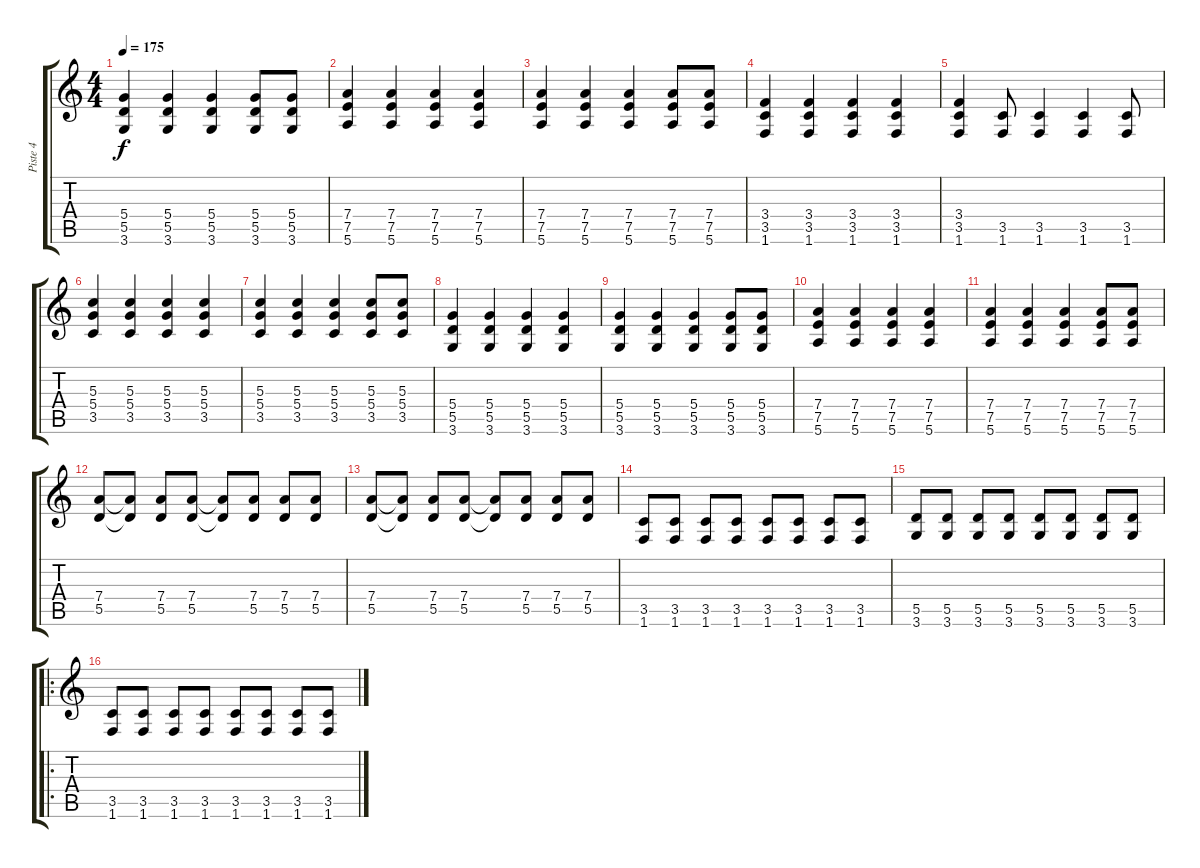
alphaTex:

\track ("Piste 4" "Piste 4") {instrument overdrivenguitar}
\staff {score tabs}
\tuning (E4 B3 G3 D3 A2 E2) {hide}
\ts (4 4)
\tempo 175
\clef g2
\ks c
(5.4 5.5 3.6).4{dy f} (5.4 5.5 3.6).4 (5.4 5.5 3.6).4 (5.4 5.5 3.6).8 (5.4 5.5 3.6).8 |
(7.4 7.5 5.6).4 (7.4 7.5 5.6).4 (7.4 7.5 5.6).4 (7.4 7.5 5.6).4 |
(7.4 7.5 5.6).4 (7.4 7.5 5.6).4 (7.4 7.5 5.6).4 (7.4 7.5 5.6).8 (7.4 7.5 5.6).8 |
(3.4 3.5 1.6).4 (3.4 3.5 1.6).4 (3.4 3.5 1.6).4 (3.4 3.5 1.6).4 |
(3.4 3.5 1.6).4 (3.5 1.6).8 (3.5 1.6).4 (3.5 1.6).4 (3.5 1.6).8 |
(5.3 5.4 3.5).4 (5.3 5.4 3.5).4 (5.3 5.4 3.5).4 (5.3 5.4 3.5).4 |
(5.3 5.4 3.5).4 (5.3 5.4 3.5).4 (5.3 5.4 3.5).4 (5.3 5.4 3.5).8 (5.3 5.4 3.5).8 |
(5.4 5.5 3.6).4 (5.4 5.5 3.6).4 (5.4 5.5 3.6).4 (5.4 5.5 3.6).4 |
(5.4 5.5 3.6).4 (5.4 5.5 3.6).4 (5.4 5.5 3.6).4 (5.4 5.5 3.6).8 (5.4 5.5 3.6).8 |
(7.4 7.5 5.6).4 (7.4 7.5 5.6).4 (7.4 7.5 5.6).4 (7.4 7.5 5.6).4 |
(7.4 7.5 5.6).4 (7.4 7.5 5.6).4 (7.4 7.5 5.6).4 (7.4 7.5 5.6).8 (7.4 7.5 5.6).8 |
(7.4 5.5).8 (7.4{t} 5.5{t}).8 (7.4 5.5).8 (7.4 5.5).8 (7.4{t} 5.5{t}).8 (7.4 5.5).8 (7.4 5.5).8 (7.4 5.5).8 |
(7.4 5.5).8 (7.4{t} 5.5{t}).8 (7.4 5.5).8 (7.4 5.5).8 (7.4{t} 5.5{t}).8 (7.4 5.5).8 (7.4 5.5).8 (7.4 5.5).8 |
(3.5 1.6).8 (3.5 1.6).8 (3.5 1.6).8 (3.5 1.6).8 (3.5 1.6).8 (3.5 1.6).8 (3.5 1.6).8 (3.5 1.6).8 |
(5.5 3.6).8 (5.5 3.6).8 (5.5 3.6).8 (5.5 3.6).8 (5.5 3.6).8 (5.5 3.6).8 (5.5 3.6).8 (5.5 3.6).8 |
\ro
(3.5 1.6).8 (3.5 1.6).8 (3.5 1.6).8 (3.5 1.6).8 (3.5 1.6).8 (3.5 1.6).8 (3.5 1.6).8 (3.5 1.6).8
